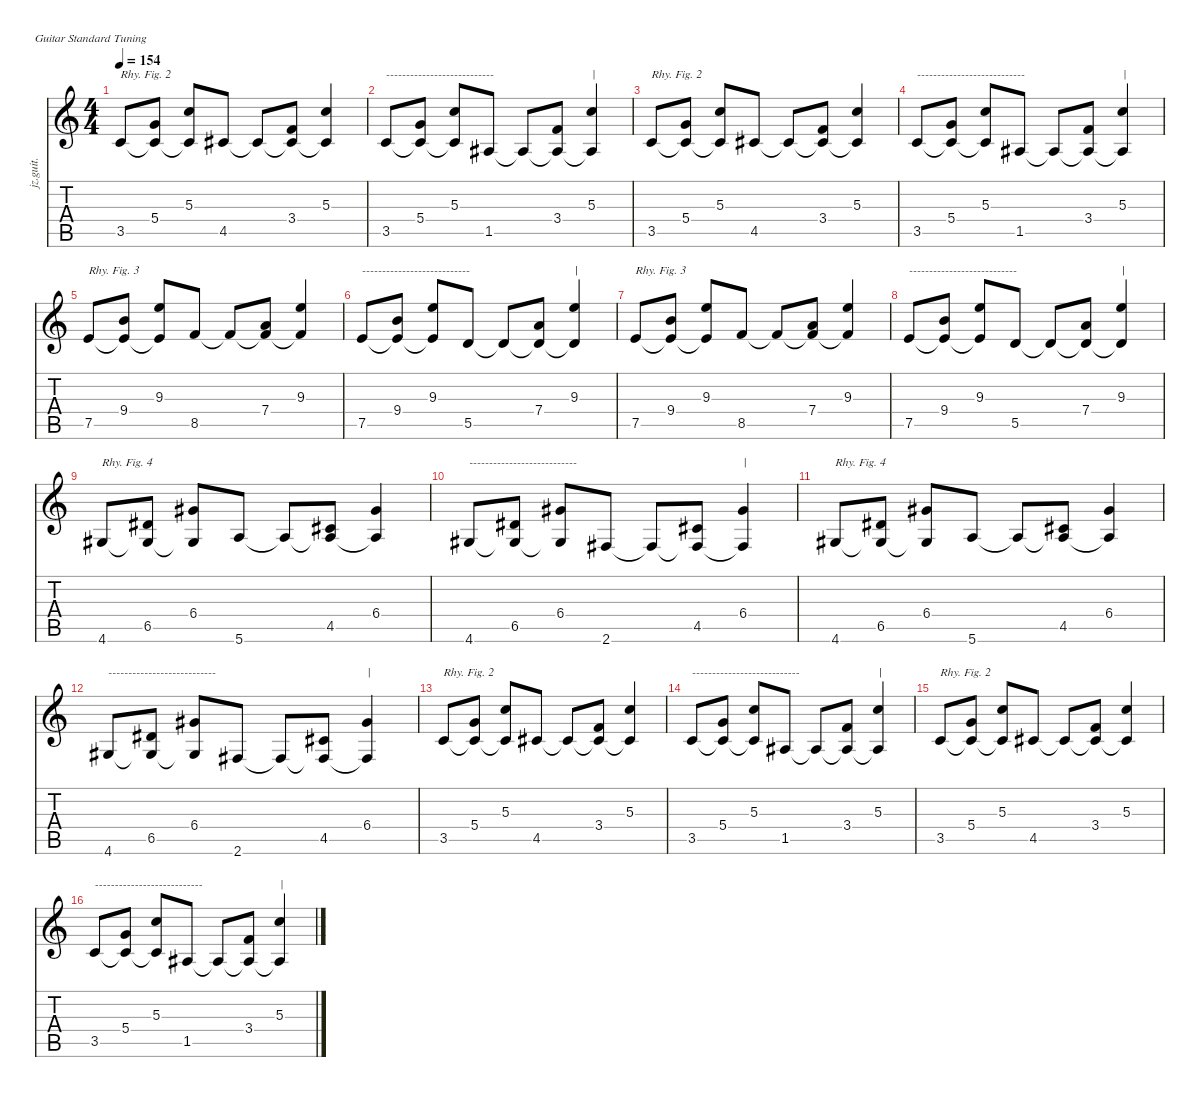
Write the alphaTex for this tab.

\defaultSystemsLayout 4
\hideDynamics
\bracketExtendMode nobrackets
\otherSystemsTrackNameOrientation horizontal
\track ("Rhythm" "jz.guit.") {instrument electricguitarjazz}
\staff {score tabs}
\tuning (E4 B3 G3 D3 A2 E2)
\ts (4 4)
\tempo 154
\clef g2
\ks c
3.5.8{txt "Rhy. Fig. 2" dy f beam Up} (5.4 3.5{t}).8{beam Up} (5.3 3.5{t}).8{beam Up} 4.5{acc #}.8{beam Up} 4.5{t acc #}.8{beam Up} (3.4 4.5{t acc #}).8{beam Up} (5.3 4.5{t acc #}).4{beam Up} |
3.5.8{txt "---------------------------" beam Up} (5.4 3.5{t}).8{beam Up} (5.3 3.5{t}).8{beam Up} 1.5{acc #}.8{beam Up} 1.5{t acc #}.8{beam Up} (3.4 1.5{t acc #}).8{beam Up} (5.3 1.5{t acc #}).4{txt "|" beam Up} |
3.5.8{txt "Rhy. Fig. 2" beam Up} (5.4 3.5{t}).8{beam Up} (5.3 3.5{t}).8{beam Up} 4.5{acc #}.8{beam Up} 4.5{t acc #}.8{beam Up} (3.4 4.5{t acc #}).8{beam Up} (5.3 4.5{t acc #}).4{beam Up} |
3.5.8{txt "---------------------------" beam Up} (5.4 3.5{t}).8{beam Up} (5.3 3.5{t}).8{beam Up} 1.5{acc #}.8{beam Up} 1.5{t acc #}.8{beam Up} (3.4 1.5{t acc #}).8{beam Up} (5.3 1.5{t acc #}).4{txt "|" beam Up} |
7.5.8{txt "Rhy. Fig. 3" beam Up} (9.4 7.5{t}).8{beam Up} (9.3 7.5{t}).8{beam Up} 8.5.8{beam Up} 8.5{t}.8{beam Up} (7.4 8.5{t}).8{beam Up} (9.3 8.5{t}).4{beam Up} |
7.5.8{txt "---------------------------" beam Up} (9.4 7.5{t}).8{beam Up} (9.3 7.5{t}).8{beam Up} 5.5.8{beam Up} 5.5{t}.8{beam Up} (7.4 5.5{t}).8{beam Up} (9.3 5.5{t}).4{txt "|" beam Up} |
7.5.8{txt "Rhy. Fig. 3" beam Up} (9.4 7.5{t}).8{beam Up} (9.3 7.5{t}).8{beam Up} 8.5.8{beam Up} 8.5{t}.8{beam Up} (7.4 8.5{t}).8{beam Up} (9.3 8.5{t}).4{beam Up} |
7.5.8{txt "---------------------------" beam Up} (9.4 7.5{t}).8{beam Up} (9.3 7.5{t}).8{beam Up} 5.5.8{beam Up} 5.5{t}.8{beam Up} (7.4 5.5{t}).8{beam Up} (9.3 5.5{t}).4{txt "|" beam Up} |
4.6{acc #}.8{txt "Rhy. Fig. 4" beam Up} (6.5{acc #} 4.6{t acc #}).8{beam Up} (6.4{acc #} 4.6{t acc #}).8{beam Up} 5.6.8{beam Up} 5.6{t}.8{beam Up} (4.5{acc #} 5.6{t}).8{beam Up} (6.4{acc #} 5.6{t}).4{beam Up} |
4.6{acc #}.8{txt "---------------------------" beam Up} (6.5{acc #} 4.6{t acc #}).8{beam Up} (6.4{acc #} 4.6{t acc #}).8{beam Up} 2.6{acc #}.8{beam Up} 2.6{t acc #}.8{beam Up} (4.5{acc #} 2.6{t acc #}).8{beam Up} (6.4{acc #} 2.6{t acc #}).4{txt "|" beam Up} |
4.6{acc #}.8{txt "Rhy. Fig. 4" beam Up} (6.5{acc #} 4.6{t acc #}).8{beam Up} (6.4{acc #} 4.6{t acc #}).8{beam Up} 5.6.8{beam Up} 5.6{t}.8{beam Up} (4.5{acc #} 5.6{t}).8{beam Up} (6.4{acc #} 5.6{t}).4{beam Up} |
4.6{acc #}.8{txt "---------------------------" beam Up} (6.5{acc #} 4.6{t acc #}).8{beam Up} (6.4{acc #} 4.6{t acc #}).8{beam Up} 2.6{acc #}.8{beam Up} 2.6{t acc #}.8{beam Up} (4.5{acc #} 2.6{t acc #}).8{beam Up} (6.4{acc #} 2.6{t acc #}).4{txt "|" beam Up} |
3.5.8{txt "Rhy. Fig. 2" beam Up} (5.4 3.5{t}).8{beam Up} (5.3 3.5{t}).8{beam Up} 4.5{acc #}.8{beam Up} 4.5{t acc #}.8{beam Up} (3.4 4.5{t acc #}).8{beam Up} (5.3 4.5{t acc #}).4{beam Up} |
3.5.8{txt "---------------------------" beam Up} (5.4 3.5{t}).8{beam Up} (5.3 3.5{t}).8{beam Up} 1.5{acc #}.8{beam Up} 1.5{t acc #}.8{beam Up} (3.4 1.5{t acc #}).8{beam Up} (5.3 1.5{t acc #}).4{txt "|" beam Up} |
3.5.8{txt "Rhy. Fig. 2" beam Up} (5.4 3.5{t}).8{beam Up} (5.3 3.5{t}).8{beam Up} 4.5{acc #}.8{beam Up} 4.5{t acc #}.8{beam Up} (3.4 4.5{t acc #}).8{beam Up} (5.3 4.5{t acc #}).4{beam Up} |
3.5.8{txt "---------------------------" beam Up} (5.4 3.5{t}).8{beam Up} (5.3 3.5{t}).8{beam Up} 1.5{acc #}.8{beam Up} 1.5{t acc #}.8{beam Up} (3.4 1.5{t acc #}).8{beam Up} (5.3 1.5{t acc #}).4{txt "|" beam Up}
